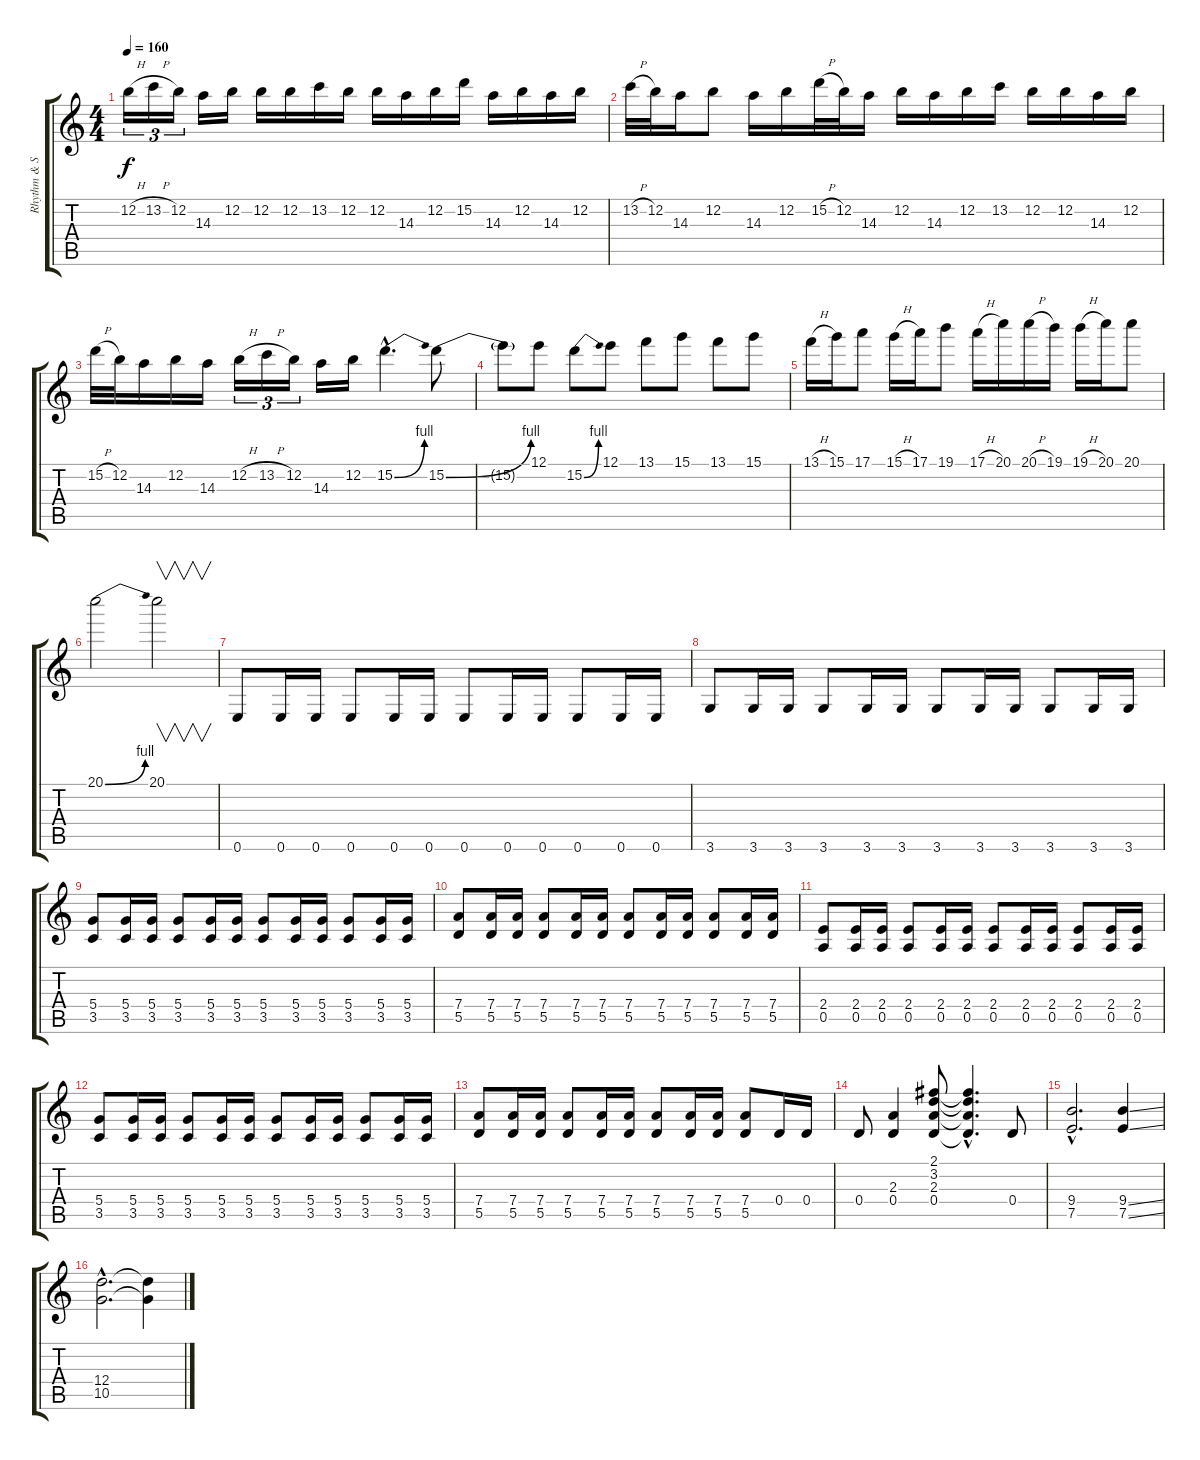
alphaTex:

\track ("Rhythm & Solo (dist.)" "Rhythm & S") {instrument distortionguitar}
\staff {score tabs}
\tuning (E4 B3 G3 D3 A2 E2) {hide}
\ts (4 4)
\tempo 160
\clef g2
\ks c
12.2{h}.16{tu (3 2) dy f} 13.2{h}.16{tu (3 2)} 12.2.16{tu (3 2)} 14.3.16 12.2.16 12.2.16 12.2.16 13.2.16 12.2.16 12.2.16 14.3.16 12.2.16 15.2.16 14.3.16 12.2.16 14.3.16 12.2.16 |
13.2{h}.32 12.2.32 14.3.16 12.2.8 14.3.16 12.2.16 15.2{h}.32 12.2.32 14.3.16 12.2.16 14.3.16 12.2.16 13.2.16 12.2.16 12.2.16 14.3.16 12.2.16 |
15.2{h}.32 12.2.32 14.3.16 12.2.16 14.3.16 12.2{h}.16{tu (3 2)} 13.2{h}.16{tu (3 2)} 12.2.16{tu (3 2)} 14.3.16 12.2.16 15.2{be (bend 0 0 60 4) hac}.4{d} 15.2{be (bend 0 0 60 4)}.8 |
15.2{t}.8 12.1.8 15.2{be (bend 0 0 60 4)}.8 12.1.8 13.1.8 15.1.8 13.1.8 15.1.8 |
13.1{h}.16 15.1.16 17.1.8 15.1{h}.16 17.1.16 19.1.8 17.1{h}.16 20.1.16 20.1{h}.16 19.1.16 19.1{h}.16 20.1.16 20.1.8 |
20.1{be (bend 0 0 60 4)}.2 20.1.2{v} |
0.6.8 0.6.16 0.6.16 0.6.8 0.6.16 0.6.16 0.6.8 0.6.16 0.6.16 0.6.8 0.6.16 0.6.16 |
3.6.8 3.6.16 3.6.16 3.6.8 3.6.16 3.6.16 3.6.8 3.6.16 3.6.16 3.6.8 3.6.16 3.6.16 |
(5.4 3.5).8 (5.4 3.5).16 (5.4 3.5).16 (5.4 3.5).8 (5.4 3.5).16 (5.4 3.5).16 (5.4 3.5).8 (5.4 3.5).16 (5.4 3.5).16 (5.4 3.5).8 (5.4 3.5).16 (5.4 3.5).16 |
(7.4 5.5).8 (7.4 5.5).16 (7.4 5.5).16 (7.4 5.5).8 (7.4 5.5).16 (7.4 5.5).16 (7.4 5.5).8 (7.4 5.5).16 (7.4 5.5).16 (7.4 5.5).8 (7.4 5.5).16 (7.4 5.5).16 |
(2.4 0.5).8 (2.4 0.5).16 (2.4 0.5).16 (2.4 0.5).8 (2.4 0.5).16 (2.4 0.5).16 (2.4 0.5).8 (2.4 0.5).16 (2.4 0.5).16 (2.4 0.5).8 (2.4 0.5).16 (2.4 0.5).16 |
(5.4 3.5).8 (5.4 3.5).16 (5.4 3.5).16 (5.4 3.5).8 (5.4 3.5).16 (5.4 3.5).16 (5.4 3.5).8 (5.4 3.5).16 (5.4 3.5).16 (5.4 3.5).8 (5.4 3.5).16 (5.4 3.5).16 |
(7.4 5.5).8 (7.4 5.5).16 (7.4 5.5).16 (7.4 5.5).8 (7.4 5.5).16 (7.4 5.5).16 (7.4 5.5).8 (7.4 5.5).16 (7.4 5.5).16 (7.4 5.5).8 0.4.16 0.4.16 |
0.4.8 (2.3 0.4).4 (2.1 3.2 2.3 0.4).8 (2.1{hac t} 3.2{hac t} 2.3{hac t} 0.4{hac t}).4{d} 0.4.8 |
(9.4{hac} 7.5{hac}).2{d} (9.4{ss} 7.5{ss}).4 |
(12.4{hac} 10.5{hac}).2{d} (12.4{t} 10.5{t}).4
